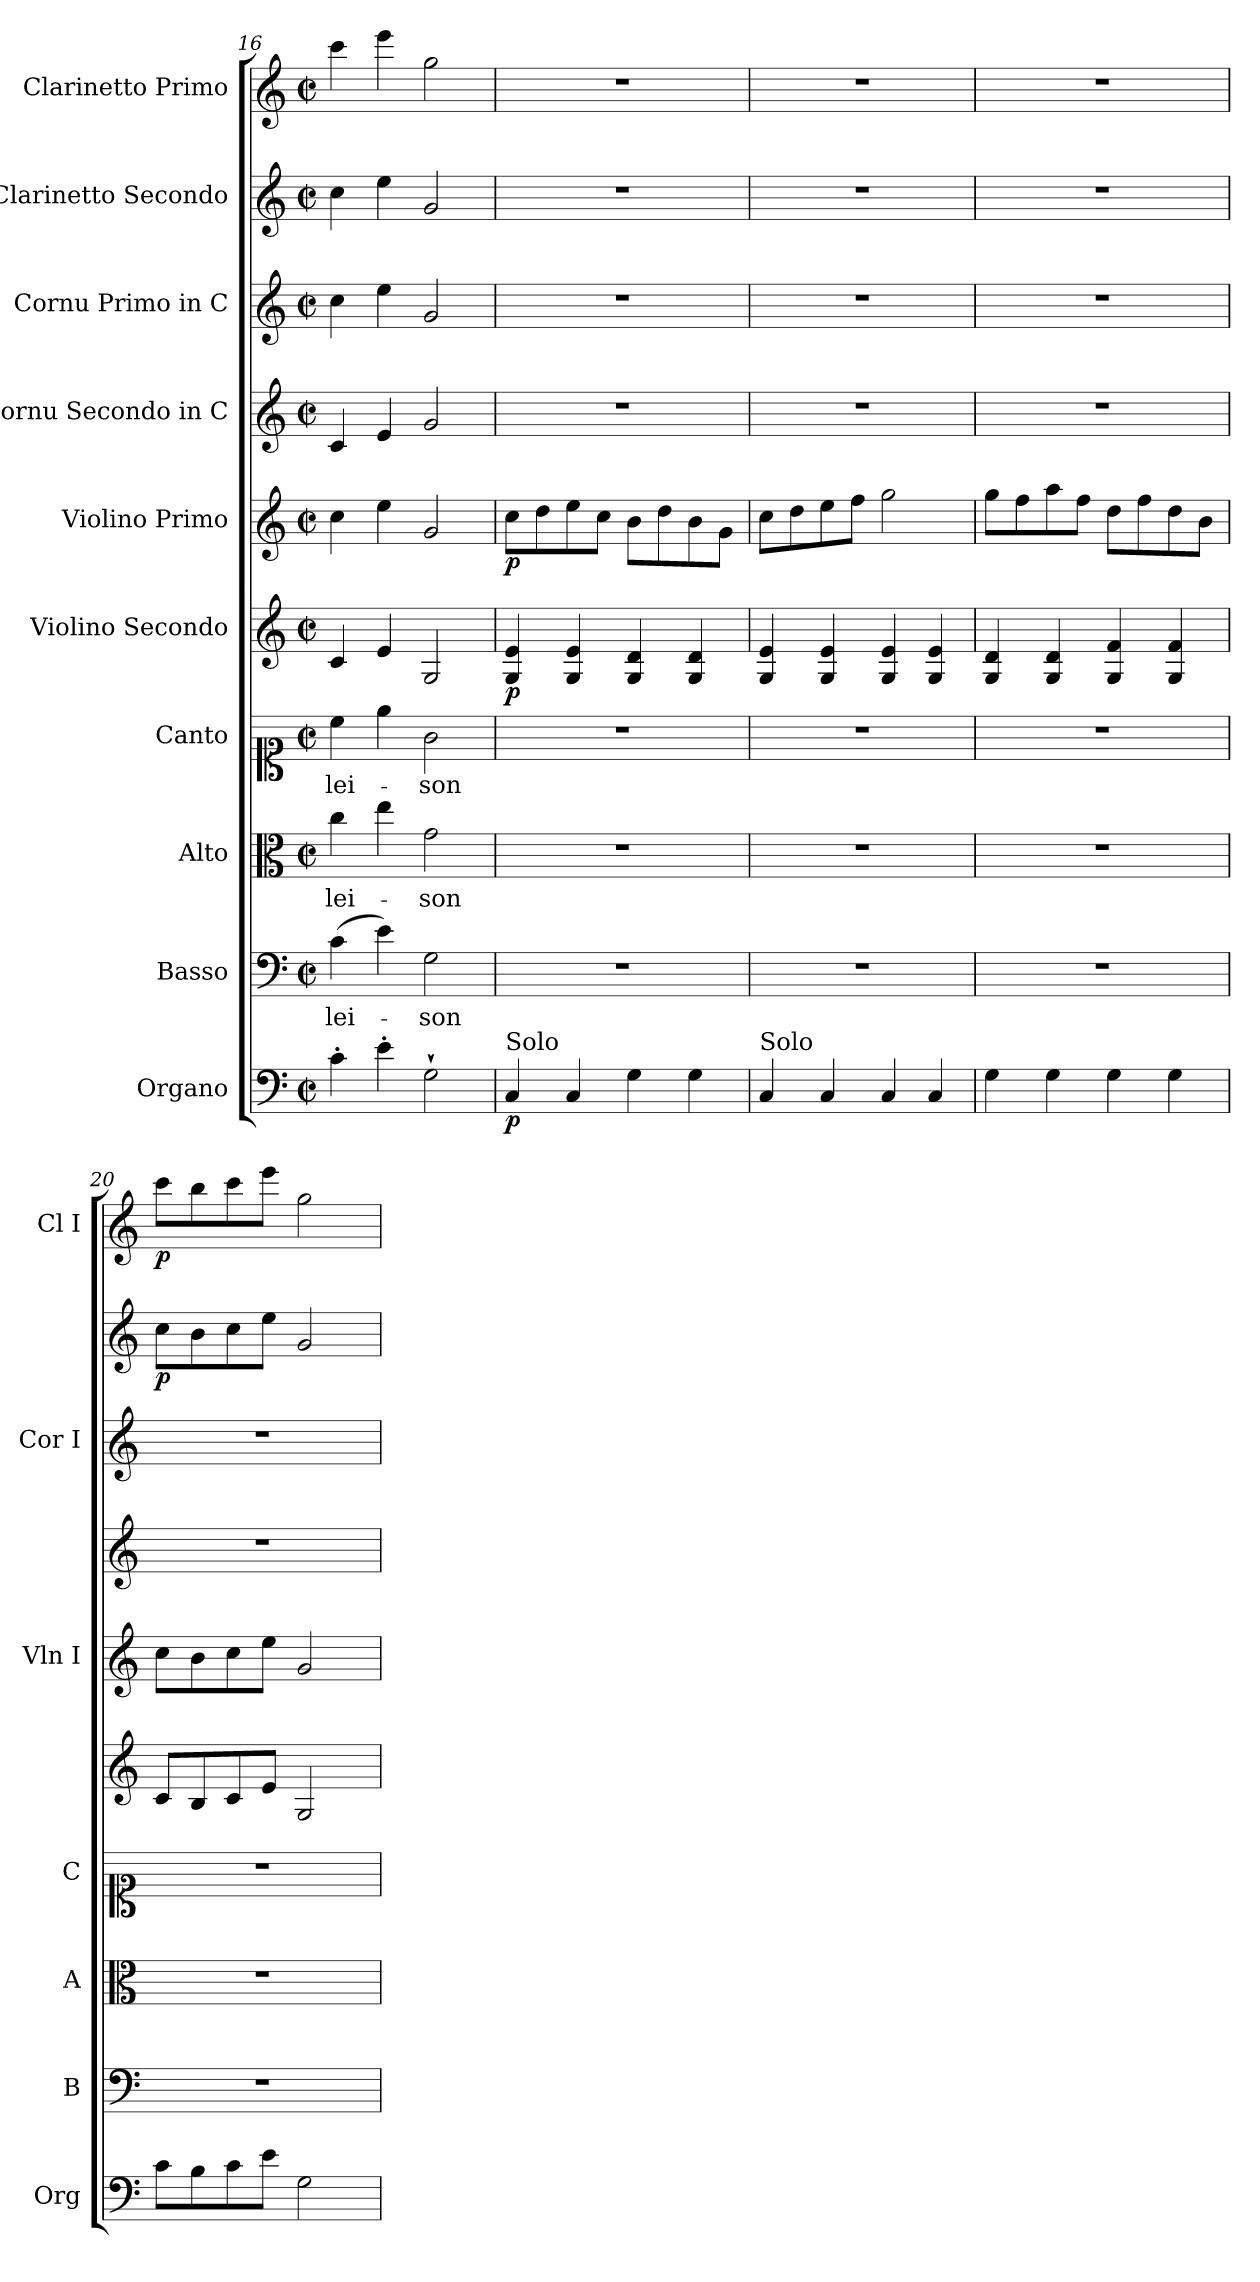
**kern	**dynam	**kern	**text	**kern	**text	**kern	**text	**kern	**dynam	**kern	**dynam	**kern	**kern	**kern	**dynam	**kern	**dynam
*part10	*part10	*part9	*part9	*part8	*part8	*part7	*part7	*part6	*part6	*part5	*part5	*part4	*part3	*part2	*part2	*part1	*part1
*staff10	*staff10	*staff9	*staff9	*staff8	*staff8	*staff7	*staff7	*staff6	*staff6	*staff5	*staff5	*staff4	*staff3	*staff2	*staff2	*staff1	*staff1
*I"Organo	*	*I"Basso	*	*I"Alto	*	*I"Canto	*	*I"Violino Secondo	*	*I"Violino Primo	*	*I"Cornu Secondo in C	*I"Cornu Primo in C	*I"Clarinetto Secondo	*	*I"Clarinetto Primo	*
*I'Org	*	*I'B	*	*I'A	*	*I'C	*	*	*	*I'Vln I	*	*	*I'Cor I	*	*	*I'Cl I	*
*clefF4	*	*clefF4	*	*clefC3	*	*clefC1	*	*clefG2	*	*clefG2	*	*clefG2	*clefG2	*clefG2	*	*clefG2	*
*k[]	*	*k[]	*	*k[]	*	*k[]	*	*k[]	*	*k[]	*	*k[]	*k[]	*k[]	*	*k[]	*
*M2/2	*	*M2/2	*	*M2/2	*	*M2/2	*	*M2/2	*	*M2/2	*	*M2/2	*M2/2	*M2/2	*	*M2/2	*
*met(c|)	*	*met(c|)	*	*met(c|)	*	*met(c|)	*	*met(c|)	*	*met(c|)	*	*met(c|)	*met(c|)	*met(c|)	*	*met(c|)	*
=16	=16	=16	=16	=16	=16	=16	=16	=16	=16	=16	=16	=16	=16	=16	=16	=16	=16
4c'	.	(>4c	-lei-	4cc	-lei-	4cc	-lei-	4c	.	4cc	.	4c	4cc	4cc	.	4ccc	.
4e'	.	4e)	.	4ee	.	4ee	.	4e	.	4ee	.	4e	4ee	4ee	.	4eee	.
2G`	.	2G	-son	2g	-son	2g	-son	2G	.	2g	.	2g	2g	2g	.	2gg	.
=17	=17	=17	=17	=17	=17	=17	=17	=17	=17	=17	=17	=17	=17	=17	=17	=17	=17
!LO:TX:a:t=Solo	!	!	!	!	!	!	!	!	!	!	!	!	!	!	!	!	!
4C	p	1r	.	1r	.	1r	.	4G 4e	p	8ccL	p	1r	1r	1r	.	1r	.
.	.	.	.	.	.	.	.	.	.	8dd	.	.	.	.	.	.	.
4C	.	.	.	.	.	.	.	4G 4e	.	8ee	.	.	.	.	.	.	.
.	.	.	.	.	.	.	.	.	.	8ccJ	.	.	.	.	.	.	.
4G	.	.	.	.	.	.	.	4G 4d	.	8bL	.	.	.	.	.	.	.
.	.	.	.	.	.	.	.	.	.	8dd	.	.	.	.	.	.	.
4G	.	.	.	.	.	.	.	4G 4d	.	8b	.	.	.	.	.	.	.
.	.	.	.	.	.	.	.	.	.	8gJ	.	.	.	.	.	.	.
=18	=18	=18	=18	=18	=18	=18	=18	=18	=18	=18	=18	=18	=18	=18	=18	=18	=18
!LO:TX:a:t=Solo	!	!	!	!	!	!	!	!	!	!	!	!	!	!	!	!	!
4C	.	1r	.	1r	.	1r	.	4G 4e	.	8ccL	.	1r	1r	1r	.	1r	.
.	.	.	.	.	.	.	.	.	.	8dd	.	.	.	.	.	.	.
4C	.	.	.	.	.	.	.	4G 4e	.	8ee	.	.	.	.	.	.	.
.	.	.	.	.	.	.	.	.	.	8ffJ	.	.	.	.	.	.	.
4C	.	.	.	.	.	.	.	4G 4e	.	2gg	.	.	.	.	.	.	.
4C	.	.	.	.	.	.	.	4G 4e	.	.	.	.	.	.	.	.	.
=19	=19	=19	=19	=19	=19	=19	=19	=19	=19	=19	=19	=19	=19	=19	=19	=19	=19
4G	.	1r	.	1r	.	1r	.	4G 4d	.	8ggL	.	1r	1r	1r	.	1r	.
.	.	.	.	.	.	.	.	.	.	8ff	.	.	.	.	.	.	.
4G	.	.	.	.	.	.	.	4G 4d	.	8aa	.	.	.	.	.	.	.
.	.	.	.	.	.	.	.	.	.	8ffJ	.	.	.	.	.	.	.
4G	.	.	.	.	.	.	.	4G 4f	.	8ddL	.	.	.	.	.	.	.
.	.	.	.	.	.	.	.	.	.	8ff	.	.	.	.	.	.	.
4G	.	.	.	.	.	.	.	4G 4f	.	8dd	.	.	.	.	.	.	.
.	.	.	.	.	.	.	.	.	.	8bJ	.	.	.	.	.	.	.
=20	=20	=20	=20	=20	=20	=20	=20	=20	=20	=20	=20	=20	=20	=20	=20	=20	=20
8cL	.	1r	.	1r	.	1r	.	8cL	.	8ccL	.	1r	1r	8ccL	p	8cccL	p
8B	.	.	.	.	.	.	.	8B	.	8b	.	.	.	8b	.	8bb	.
8c	.	.	.	.	.	.	.	8c	.	8cc	.	.	.	8cc	.	8ccc	.
8eJ	.	.	.	.	.	.	.	8eJ	.	8eeJ	.	.	.	8eeJ	.	8eeeJ	.
2G	.	.	.	.	.	.	.	2G	.	2g	.	.	.	2g	.	2gg	.
=	=	=	=	=	=	=	=	=	=	=	=	=	=	=	=	=	=
*-	*-	*-	*-	*-	*-	*-	*-	*-	*-	*-	*-	*-	*-	*-	*-	*-	*-
